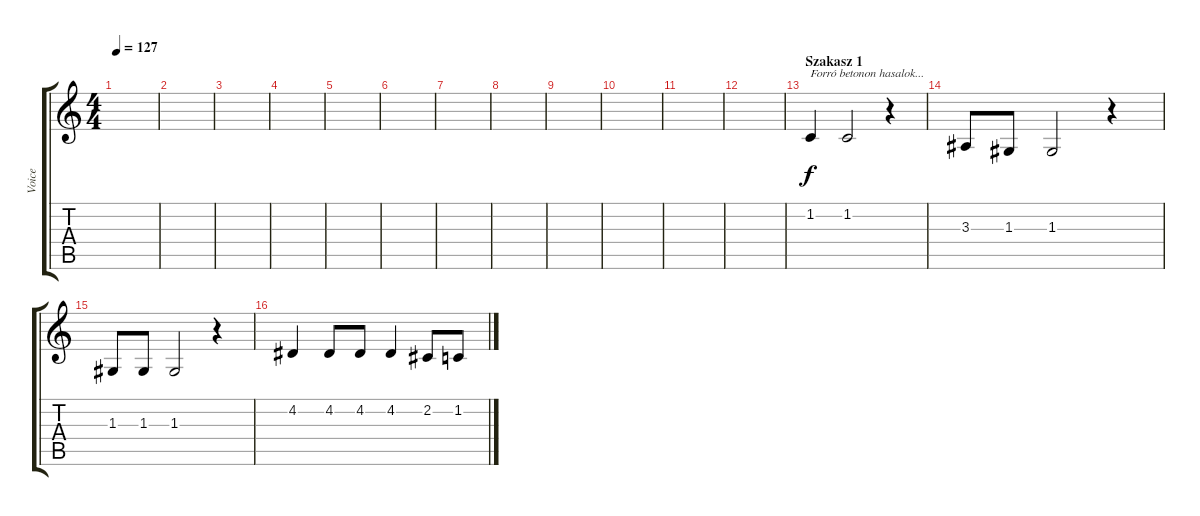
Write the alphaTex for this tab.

\track ("Voice" "Voice") {instrument tenorsax}
\staff {score tabs}
\tuning (E4 B3 G3 D3 A2 E2) {hide}
\ts (4 4)
\tempo 127
\clef g2
\ks c
|
|
|
|
|
|
|
|
|
|
|
|
\section ("" "Szakasz 1")
1.2.4{txt "Forró betonon hasalok..."} 1.2.2 r.4 |
3.3.8 1.3.8 1.3.2 r.4 |
1.3.8 1.3.8 1.3.2 r.4 |
4.2.4 4.2.8 4.2.8 4.2.4 2.2.8 1.2.8
